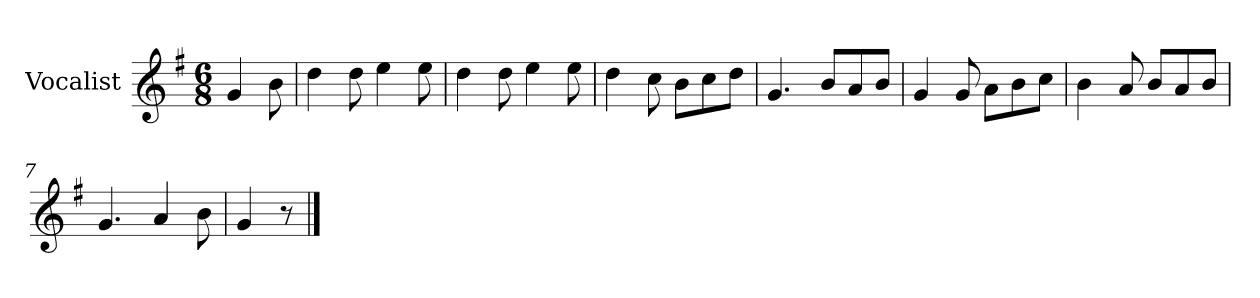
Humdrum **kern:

**kern
*part1
*staff1
*I"Vocalist
*k[f#]
*G:
*M6/8
=
4g
8b
=1
4dd
8dd
4ee
8ee
=2
4dd
8dd
4ee
8ee
=3
4dd
8cc
8bL
8cc
8ddJ
=4
4.g
8bL
8a
8bJ
=5
4g
8g
8aL
8b
8ccJ
=6
4b
8a
8bL
8a
8bJ
=7
4.g
4a
8b
=8
4g
8r
==
*-
